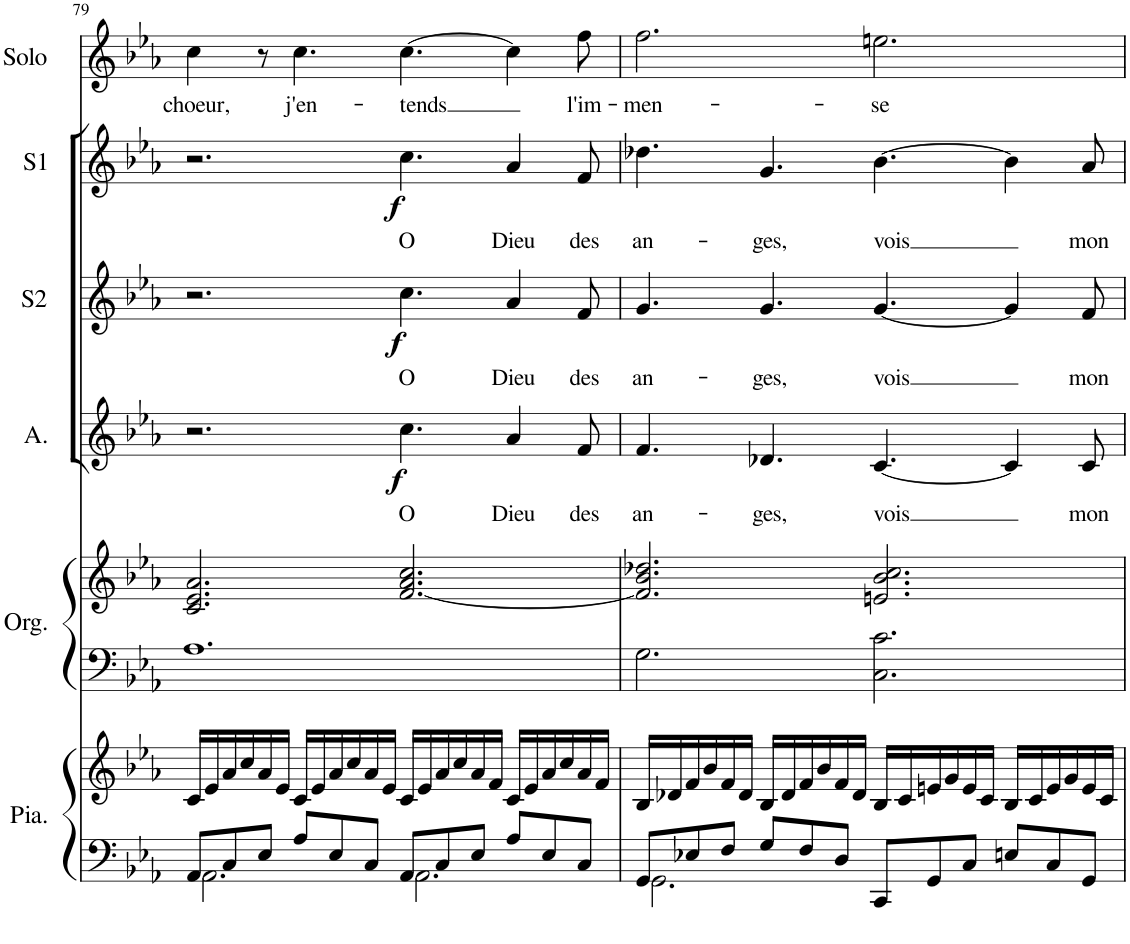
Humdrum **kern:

**kern	**kern	**kern	**kern	**kern	**text	**dynam	**kern	**text	**dynam	**kern	**text	**dynam	**kern	**text
*part6	*part6	*part5	*part5	*part4	*part4	*part4	*part3	*part3	*part3	*part2	*part2	*part2	*part1	*part1
*staff8	*staff7	*staff6	*staff5	*staff4	*staff4	*staff4	*staff3	*staff3	*staff3	*staff2	*staff2	*staff2	*staff1	*staff1
*I"Piano	*	*I"Orgue	*	*I"Alto	*	*	*I"S2	*	*	*I"S1	*	*	*I"Solo	*
*I'Pia.	*	*I'Org.	*	*I'A.	*	*	*I'S2	*	*	*I'S1	*	*	*I'Solo	*
!!LO:PB:g=z
*clefF4	*clefG2	*clefF4	*clefG2	*clefG2	*	*	*clefG2	*	*	*clefG2	*	*	*clefG2	*
*k[b-e-a-]	*k[b-e-a-]	*k[b-e-a-]	*k[b-e-a-]	*k[b-e-a-]	*	*	*k[b-e-a-]	*	*	*k[b-e-a-]	*	*	*k[b-e-a-]	*
*M12/8	*M12/8	*M12/8	*M12/8	*M12/8	*	*	*M12/8	*	*	*M12/8	*	*	*M12/8	*
=79	=79	=79	=79	=79	=79	=79	=79	=79	=79	=79	=79	=79	=79	=79
*^	*	*	*	*	*	*	*	*	*	*	*	*	*	*
!	!	!	!	!	!	!	!	!	!	!	!	!	!	!	!LO:LY:b
8AA-/L	2.AA-\	16c/LL	1.A-	2.c/ 2.e-/ 2.a-/	2.r	.	.	2.r	.	.	2.r	.	.	4cc\	choeur,
.	.	16e-/	.	.	.	.	.	.	.	.	.	.	.	.	.
8C/	.	16a-/	.	.	.	.	.	.	.	.	.	.	.	.	.
.	.	16cc/	.	.	.	.	.	.	.	.	.	.	.	.	.
8E-/J	.	16a-/	.	.	.	.	.	.	.	.	.	.	.	8r	.
.	.	16e-/JJ	.	.	.	.	.	.	.	.	.	.	.	.	.
!	!	!	!	!	!	!	!	!	!	!	!	!	!	!	!LO:LY:b
8A-/L	.	16c/LL	.	.	.	.	.	.	.	.	.	.	.	4.cc\	j'en-
.	.	16e-/	.	.	.	.	.	.	.	.	.	.	.	.	.
8E-/	.	16a-/	.	.	.	.	.	.	.	.	.	.	.	.	.
.	.	16cc/	.	.	.	.	.	.	.	.	.	.	.	.	.
8C/J	.	16a-/	.	.	.	.	.	.	.	.	.	.	.	.	.
.	.	16e-/JJ	.	.	.	.	.	.	.	.	.	.	.	.	.
!	!	!	!	!	!	!LO:LY:b	!LO:DY:b	!	!LO:LY:b	!LO:DY:b	!	!LO:LY:b	!LO:DY:b	!	!LO:LY:b
8AA-/L	2.AA-\	16c/LL	.	[2.f/ 2.a-/ 2.cc/	4.cc\	O	f	4.cc\	O	f	4.cc\	O	f	[4.cc\	-tends
.	.	16e-/	.	.	.	.	.	.	.	.	.	.	.	.	.
8C/	.	16a-/	.	.	.	.	.	.	.	.	.	.	.	.	.
.	.	16cc/	.	.	.	.	.	.	.	.	.	.	.	.	.
8E-/J	.	16a-/	.	.	.	.	.	.	.	.	.	.	.	.	.
.	.	16f/JJ	.	.	.	.	.	.	.	.	.	.	.	.	.
!	!	!	!	!	!	!LO:LY:b	!	!	!LO:LY:b	!	!	!LO:LY:b	!	!	!
8A-/L	.	16c/LL	.	.	4a-/	Dieu	.	4a-/	Dieu	.	4a-/	Dieu	.	4cc\]	.
.	.	16e-/	.	.	.	.	.	.	.	.	.	.	.	.	.
8E-/	.	16a-/	.	.	.	.	.	.	.	.	.	.	.	.	.
.	.	16cc/	.	.	.	.	.	.	.	.	.	.	.	.	.
!	!	!	!	!	!	!LO:LY:b	!	!	!LO:LY:b	!	!	!LO:LY:b	!	!	!LO:LY:b
8C/J	.	16a-/	.	.	8f/	des	.	8f/	des	.	8f/	des	.	8ff\	l'im-
.	.	16f/JJ	.	.	.	.	.	.	.	.	.	.	.	.	.
=80	=80	=80	=80	=80	=80	=80	=80	=80	=80	=80	=80	=80	=80	=80	=80
!	!	!	!	!	!	!LO:LY:b	!	!	!LO:LY:b	!	!	!LO:LY:b	!	!	!LO:LY:b
8GG/L	2.GG\	16B-/LL	2.G\	2.f/] 2.b-/ 2.dd-X/	4.f/	an-	.	4.g/	an-	.	4.dd-X\	an-	.	2.ff\	-men-
.	.	16d-X/	.	.	.	.	.	.	.	.	.	.	.	.	.
8E-X/	.	16f/	.	.	.	.	.	.	.	.	.	.	.	.	.
.	.	16b-/	.	.	.	.	.	.	.	.	.	.	.	.	.
8F/J	.	16f/	.	.	.	.	.	.	.	.	.	.	.	.	.
.	.	16d-/JJ	.	.	.	.	.	.	.	.	.	.	.	.	.
!	!	!	!	!	!	!LO:LY:b	!	!	!LO:LY:b	!	!	!LO:LY:b	!	!	!
8G/L	.	16B-/LL	.	.	4.d-X/	-ges,	.	4.g/	-ges,	.	4.g/	-ges,	.	.	.
.	.	16d-/	.	.	.	.	.	.	.	.	.	.	.	.	.
8F/	.	16f/	.	.	.	.	.	.	.	.	.	.	.	.	.
.	.	16b-/	.	.	.	.	.	.	.	.	.	.	.	.	.
8D/J	.	16f/	.	.	.	.	.	.	.	.	.	.	.	.	.
.	.	16d-/JJ	.	.	.	.	.	.	.	.	.	.	.	.	.
!	!	!	!	!	!	!LO:LY:b	!	!	!LO:LY:b	!	!	!LO:LY:b	!	!	!LO:LY:b
8CC/L	2.ryy	16B-/LL	2.C\ 2.c\	2.en/ 2.b-/ 2.cc/	[4.c/	vois	.	[4.g/	vois	.	[4.b-\	vois	.	2.een\	-se
.	.	16c/	.	.	.	.	.	.	.	.	.	.	.	.	.
8GG/	.	16en/	.	.	.	.	.	.	.	.	.	.	.	.	.
.	.	16g/	.	.	.	.	.	.	.	.	.	.	.	.	.
8C/J	.	16e/	.	.	.	.	.	.	.	.	.	.	.	.	.
.	.	16c/JJ	.	.	.	.	.	.	.	.	.	.	.	.	.
8En/L	.	16B-/LL	.	.	4c/]	.	.	4g/]	.	.	4b-\]	.	.	.	.
.	.	16c/	.	.	.	.	.	.	.	.	.	.	.	.	.
8C/	.	16e/	.	.	.	.	.	.	.	.	.	.	.	.	.
.	.	16g/	.	.	.	.	.	.	.	.	.	.	.	.	.
!	!	!	!	!	!	!LO:LY:b	!	!	!LO:LY:b	!	!	!LO:LY:b	!	!	!
8GG/J	.	16e/	.	.	8c/	mon	.	8f/	mon	.	8a-/	mon	.	.	.
.	.	16c/JJ	.	.	.	.	.	.	.	.	.	.	.	.	.
*v	*v	*	*	*	*	*	*	*	*	*	*	*	*	*	*
=	=	=	=	=	=	=	=	=	=	=	=	=	=	=
*-	*-	*-	*-	*-	*-	*-	*-	*-	*-	*-	*-	*-	*-	*-
